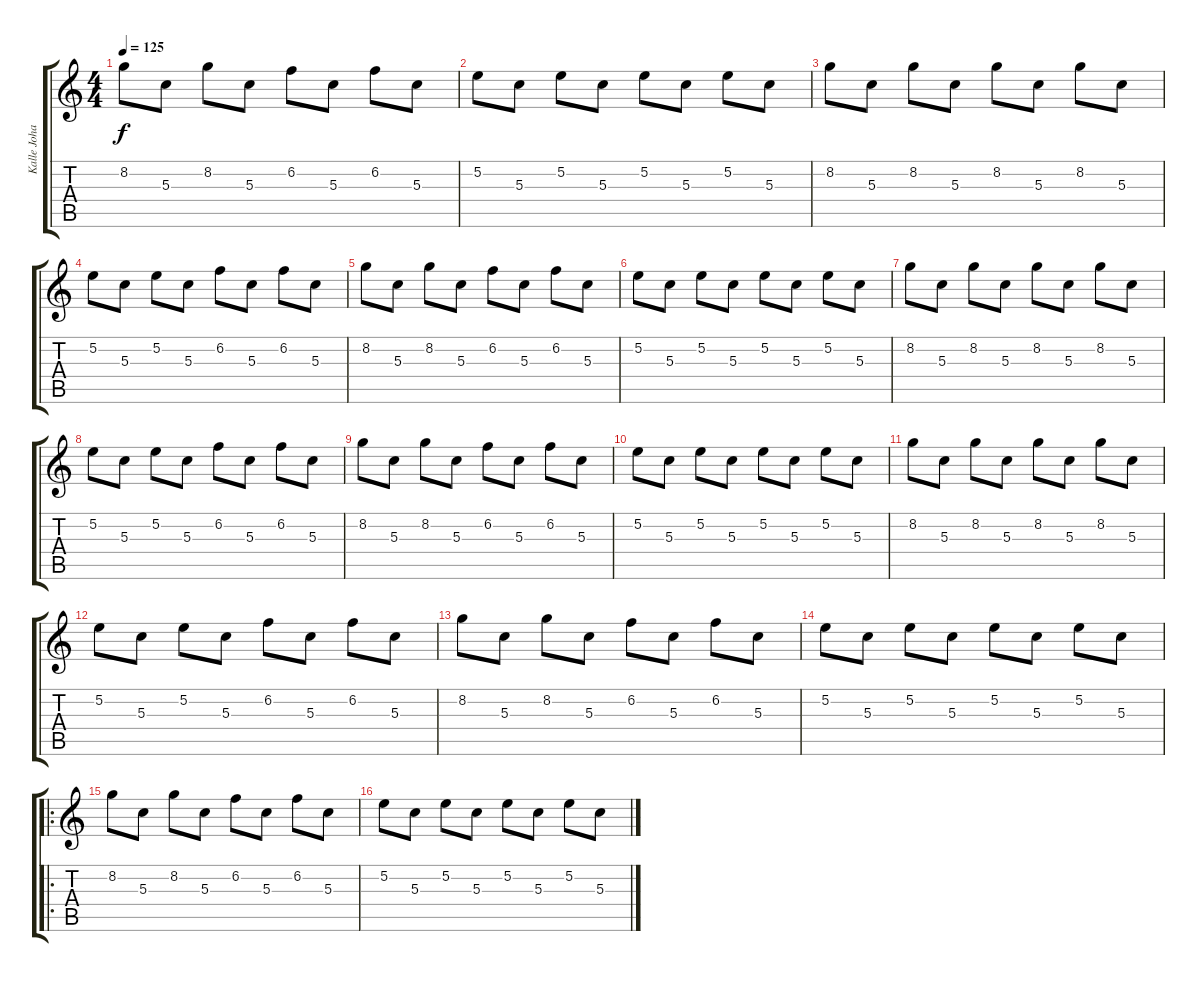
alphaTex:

\track ("Kalle Johansson (clean)" "Kalle Joha") {instrument electricguitarclean}
\staff {score tabs}
\tuning (E4 B3 G3 D3 A2 E2) {hide}
\ts (4 4)
\tempo 125
\clef g2
\ks c
8.2.8{dy f volume 13} 5.3.8 8.2.8 5.3.8 6.2.8 5.3.8 6.2.8 5.3.8 |
5.2.8 5.3.8 5.2.8 5.3.8 5.2.8 5.3.8 5.2.8 5.3.8 |
8.2.8 5.3.8 8.2.8 5.3.8 8.2.8 5.3.8 8.2.8 5.3.8 |
5.2.8 5.3.8 5.2.8 5.3.8 6.2.8 5.3.8 6.2.8 5.3.8 |
8.2.8{volume 13} 5.3.8 8.2.8 5.3.8 6.2.8 5.3.8 6.2.8 5.3.8 |
5.2.8 5.3.8 5.2.8 5.3.8 5.2.8 5.3.8 5.2.8 5.3.8 |
8.2.8 5.3.8 8.2.8 5.3.8 8.2.8 5.3.8 8.2.8 5.3.8 |
5.2.8 5.3.8 5.2.8 5.3.8 6.2.8 5.3.8 6.2.8 5.3.8 |
8.2.8{volume 13} 5.3.8 8.2.8 5.3.8 6.2.8 5.3.8 6.2.8 5.3.8 |
5.2.8 5.3.8 5.2.8 5.3.8 5.2.8 5.3.8 5.2.8 5.3.8 |
8.2.8 5.3.8 8.2.8 5.3.8 8.2.8 5.3.8 8.2.8 5.3.8 |
5.2.8 5.3.8 5.2.8 5.3.8 6.2.8 5.3.8 6.2.8 5.3.8 |
8.2.8{volume 13} 5.3.8 8.2.8 5.3.8 6.2.8 5.3.8 6.2.8 5.3.8 |
5.2.8 5.3.8 5.2.8 5.3.8 5.2.8 5.3.8 5.2.8 5.3.8 |
\ro
8.2.8{volume 13} 5.3.8 8.2.8 5.3.8 6.2.8 5.3.8 6.2.8 5.3.8 |
5.2.8 5.3.8 5.2.8 5.3.8 5.2.8 5.3.8 5.2.8 5.3.8
